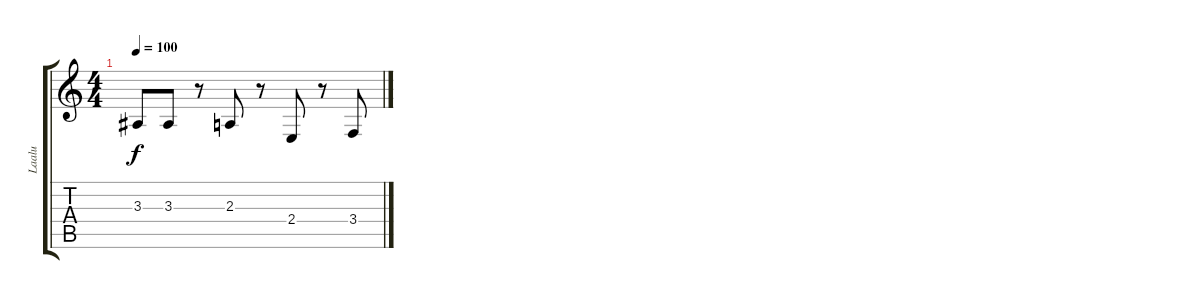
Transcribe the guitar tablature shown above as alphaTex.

\track ("Laalu" "Laalu") {instrument lead1square}
\staff {score tabs}
\tuning (E4 B3 G3 D3 A2 E2) {hide}
\ts (4 4)
\tempo 100
\clef g2
\ks c
3.3{t}.8{dy f} 3.3.8 r.8 2.3.8 r.8 2.4.8 r.8 3.4.8
